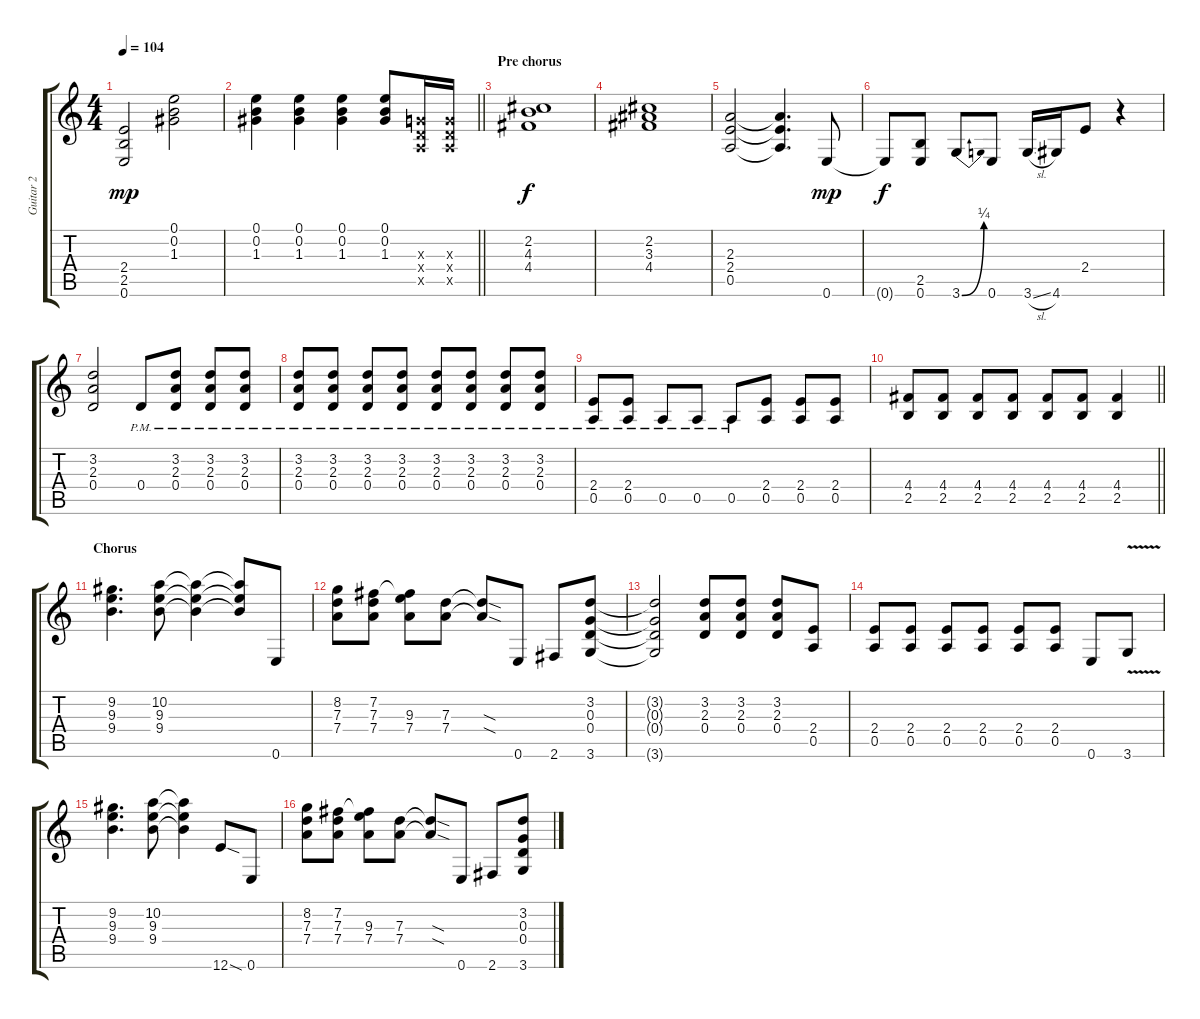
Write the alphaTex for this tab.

\track ("Guitar 2" "Guitar 2") {instrument overdrivenguitar}
\staff {score tabs}
\tuning (E4 B3 G3 D3 A2 E2) {hide}
\ts (4 4)
\tempo 104
\clef g2
\ks c
(2.4 2.5 0.6).2{dy mp} (0.1 0.2 1.3).2 |
\barLineRight lightlight
(0.1 0.2 1.3).4 (0.1 0.2 1.3).4 (0.1 0.2 1.3).4 (0.1 0.2 1.3).8 (0.3{x} 0.4{x} 0.5{x}).16 (0.3{x} 0.4{x} 0.5{x}).16 |
\section ("" "Pre chorus")
(2.2 4.3 4.4).1{dy f} |
(2.2 3.3 4.4).1 |
(2.3 2.4 0.5).2 (2.3{t} 2.4{t} 0.5{t}).4{d} 0.6.8{dy mp} |
0.6{t}.8{dy f} (2.5 0.6).8 3.6{be (bend 0 0 60 1)}.8 0.6.8 3.6{sl}.16 4.6.16 2.4.8 r.4 |
(3.2 2.3 0.4).2 0.4{pm}.8 (3.2{pm} 2.3{pm} 0.4{pm}).8 (3.2{pm} 2.3{pm} 0.4{pm}).8 (3.2{pm} 2.3{pm} 0.4{pm}).8 |
(3.2{pm} 2.3{pm} 0.4{pm}).8 (3.2{pm} 2.3{pm} 0.4{pm}).8 (3.2{pm} 2.3{pm} 0.4{pm}).8 (3.2{pm} 2.3{pm} 0.4{pm}).8 (3.2{pm} 2.3{pm} 0.4{pm}).8 (3.2{pm} 2.3{pm} 0.4{pm}).8 (3.2{pm} 2.3{pm} 0.4{pm}).8 (3.2{pm} 2.3{pm} 0.4{pm}).8 |
(2.4{pm} 0.5{pm}).8 (2.4{pm} 0.5{pm}).8 0.5{pm}.8 0.5{pm}.8 0.5{pm}.8 (2.4 0.5).8 (2.4 0.5).8 (2.4 0.5).8 |
\barLineRight lightlight
(4.4 2.5).8 (4.4 2.5).8 (4.4 2.5).8 (4.4 2.5).8 (4.4 2.5).8 (4.4 2.5).8 (4.4 2.5).4 |
\section ("" "Chorus")
(9.2 9.3 9.4).4{d} (10.2 9.3 9.4).8 (10.2{t} 9.3{t} 9.4{t}).4 (10.2{t} 9.3{t} 9.4{t}).8 0.6.8 |
(8.2 7.3 7.4).8 (7.2 7.3 7.4).8 (7.2{t} 9.3 7.4).8 (7.3 7.4).8 (7.3{sod t} 7.4{sod t}).8 0.6.8 2.6.8 (3.2 0.3 0.4 3.6).8 |
(3.2{t} 0.3{t} 0.4{t} 3.6{t}).2 (3.2 2.3 0.4).8 (3.2 2.3 0.4).8 (3.2 2.3 0.4).8 (2.4 0.5).8 |
(2.4 0.5).8 (2.4 0.5).8 (2.4 0.5).8 (2.4 0.5).8 (2.4 0.5).8 (2.4 0.5).8 0.6.8 3.6{v}.8 |
(9.2 9.3 9.4).4{d} (10.2 9.3 9.4).8 (10.2{t} 9.3{t} 9.4{t}).4 12.6{sod}.8 0.6.8 |
(8.2 7.3 7.4).8 (7.2 7.3 7.4).8 (7.2{t} 9.3 7.4).8 (7.3 7.4).8 (7.3{sod t} 7.4{sod t}).8 0.6.8 2.6.8 (3.2 0.3 0.4 3.6).8
